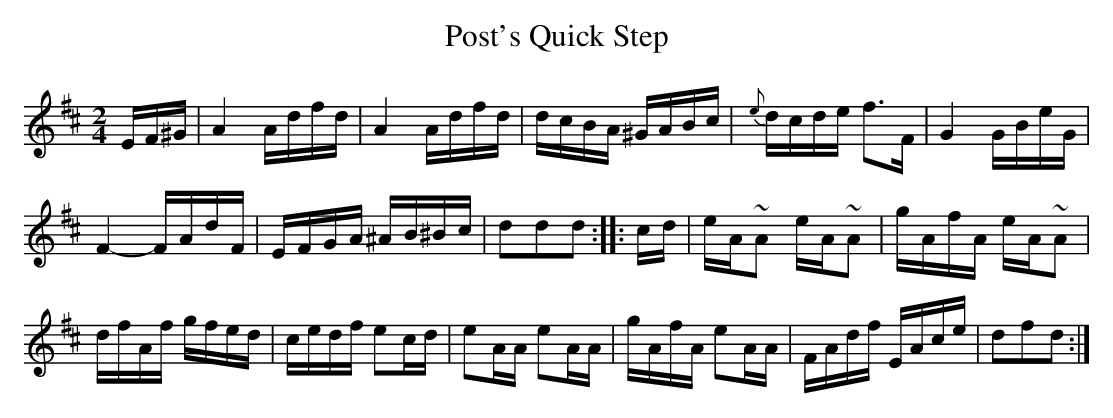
X:1
T:Post's Quick Step
M:2/4
L:1/16
K:D
EF^G|A4 Adfd|A4 Adfd|dcBA ^GABc|{e}dcde f2>F2|G4 GBeG|
F4-FAdF|EFGA ^AB^Bc|d2d2d2::cd|eA~A2 eA~A2|gAfA eA~A2|
dfAf gfed|cedf e2cd|e2AA e2AA|gAfA e2AA|FAdf EAce|d2f2d2:|
